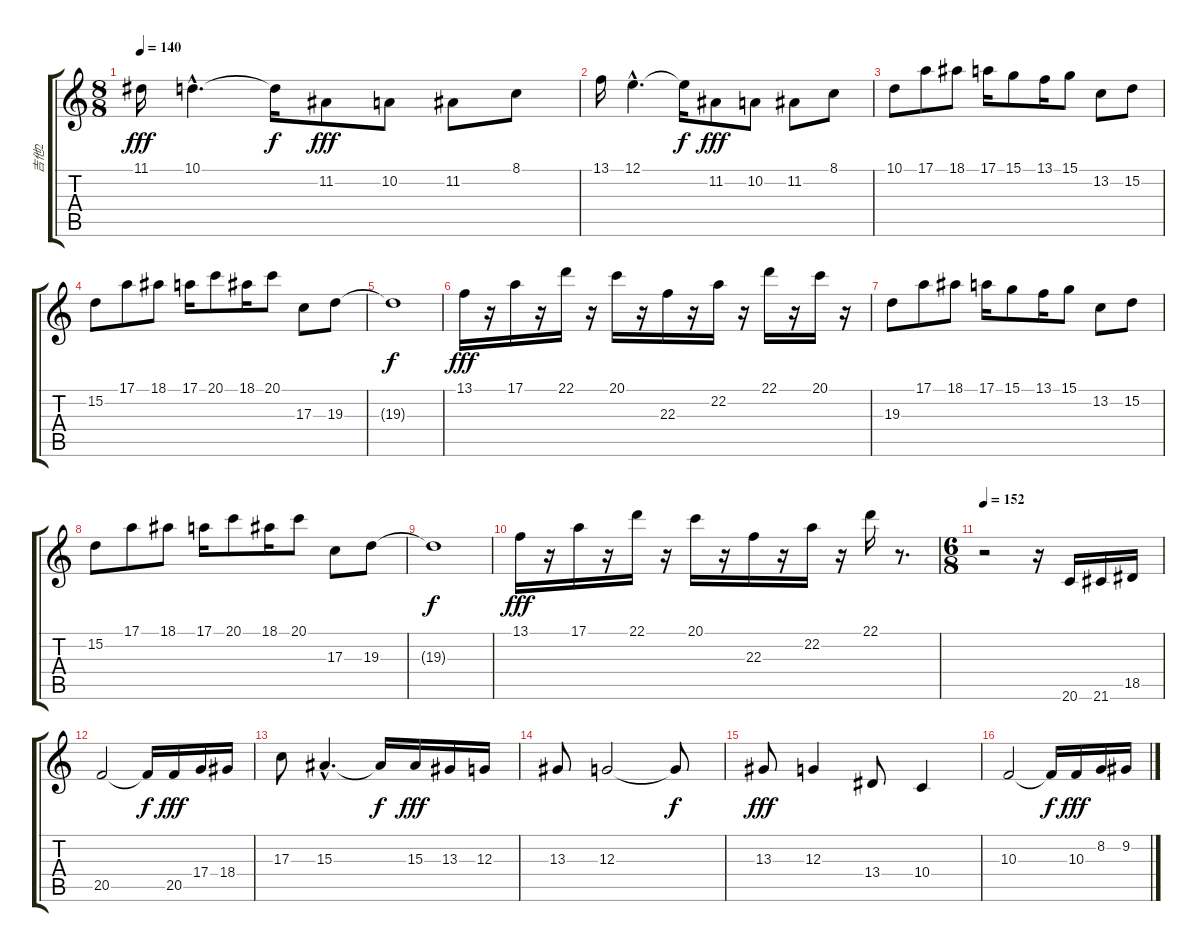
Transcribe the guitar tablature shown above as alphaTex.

\track ("吉他2" "吉他2") {instrument stringensemble1}
\staff {score tabs}
\tuning (E4 B3 G3 D3 A2 E2) {hide}
\ts (8 8)
\tempo 140
\clef g2
\ks c
11.1.16{dy fff} 10.1{hac}.4{d} 10.1{t}.16{dy f} 11.2.8{dy fff} 10.2.8 11.2.8 8.1.8 |
13.1.16 12.1{hac}.4{d} 12.1{t}.16{dy f} 11.2.8{dy fff} 10.2.8 11.2.8 8.1.8 |
10.1.8 17.1.8 18.1.8 17.1.16 15.1.8 13.1.16 15.1.8 13.2.8 15.2.8 |
15.2.8 17.1.8 18.1.8 17.1.16 20.1.8 18.1.16 20.1.8 17.3.8 19.3.8 |
19.3{t}.1{dy f} |
13.1.16{dy fff} r.16 17.1.16 r.16 22.1.16 r.16 20.1.16 r.16 22.3.16 r.16 22.2.16 r.16 22.1.16 r.16 20.1.16 r.16 |
19.3.8 17.1.8 18.1.8 17.1.16 15.1.8 13.1.16 15.1.8 13.2.8 15.2.8 |
15.2.8 17.1.8 18.1.8 17.1.16 20.1.8 18.1.16 20.1.8 17.3.8 19.3.8 |
19.3{t}.1{dy f} |
13.1.16{dy fff} r.16 17.1.16 r.16 22.1.16 r.16 20.1.16 r.16 22.3.16 r.16 22.2.16 r.16 22.1.16 r.8{d} |
\ts (6 8)
\tempo 152
r.2 r.16 20.6.16 21.6.16 18.5.16 |
20.5.2 20.5{t}.16{dy f} 20.5.16{dy fff} 17.4.16 18.4.16 |
17.3.8 15.3{hac}.4{d} 15.3{t}.16{dy f} 15.3.16{dy fff} 13.3.16 12.3.16 |
13.3.8 12.3.2 12.3{t}.8{dy f} |
13.3.8{dy fff} 12.3.4 13.4.8 10.4.4 |
10.3.2 10.3{t}.16{dy f} 10.3.16{dy fff} 8.2.16 9.2.16
